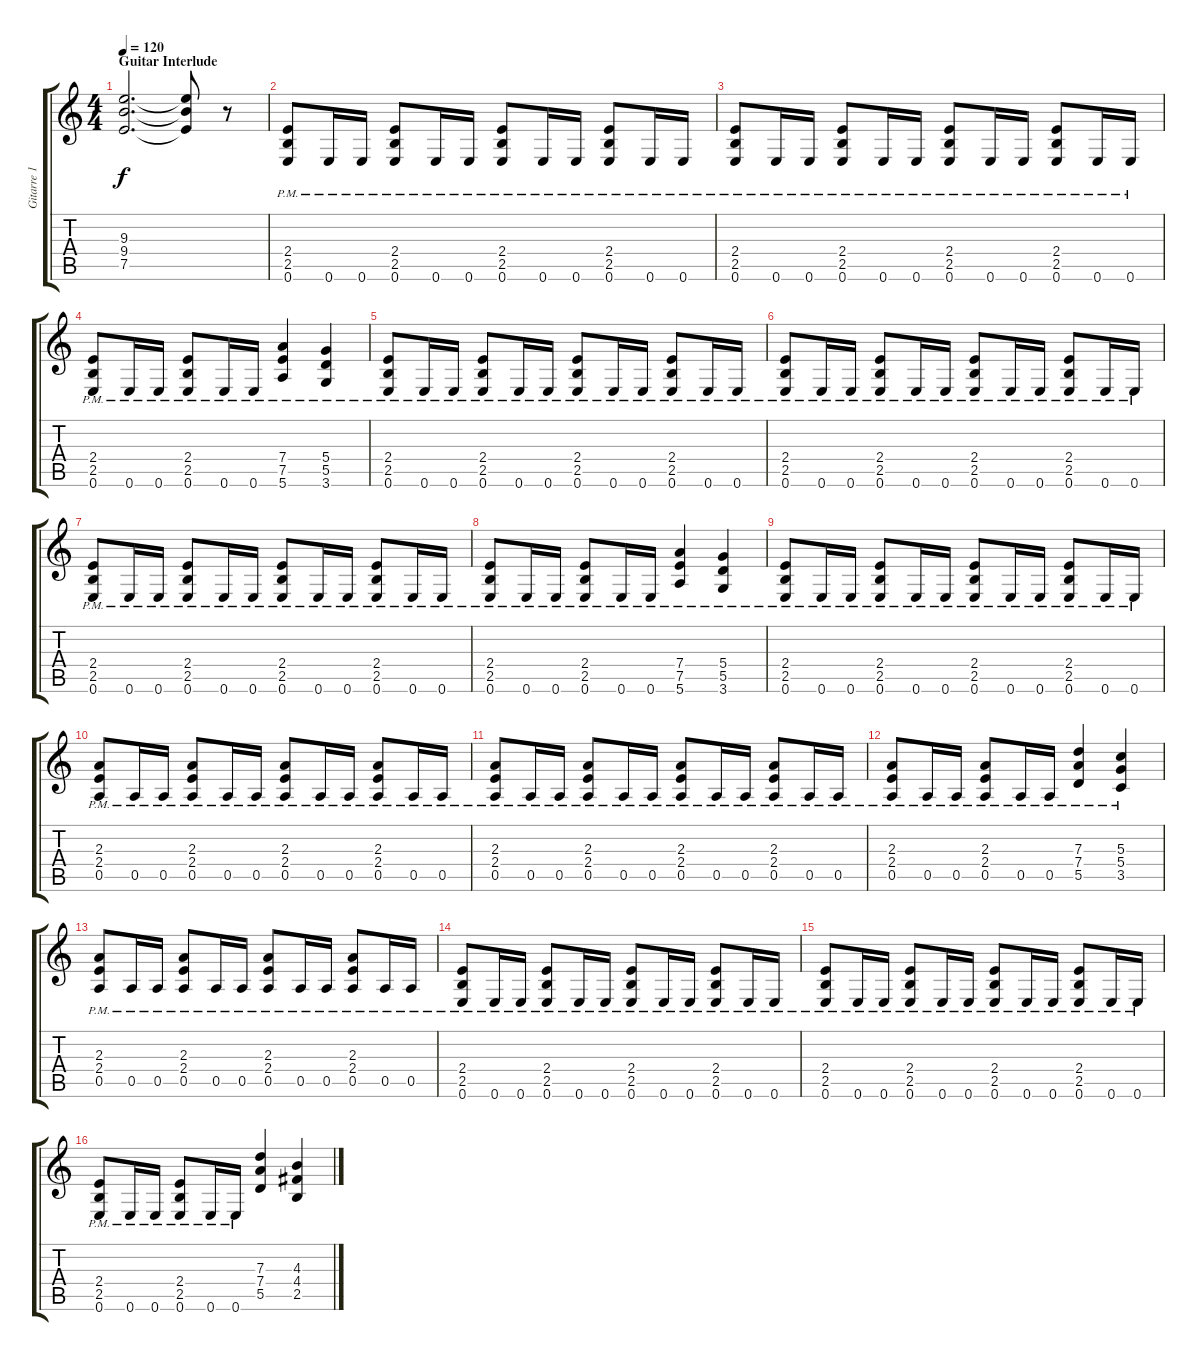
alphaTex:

\track ("Gitarre 1" "Gitarre 1") {instrument overdrivenguitar}
\staff {score tabs}
\tuning (E4 B3 G3 D3 A2 E2) {hide}
\ts (4 4)
\section ("" "Guitar Interlude")
\tempo 120
\clef g2
\ks c
(9.3{t} 9.4{t} 7.5{t}).2{d dy f} (9.3{t} 9.4{t} 7.5{t}).8 r.8 |
(2.4{pm} 2.5{pm} 0.6{pm}).8{balance 13} 0.6{pm}.16 0.6{pm}.16 (2.4{pm} 2.5{pm} 0.6{pm}).8 0.6{pm}.16 0.6{pm}.16 (2.4{pm} 2.5{pm} 0.6{pm}).8 0.6{pm}.16 0.6{pm}.16 (2.4{pm} 2.5{pm} 0.6{pm}).8 0.6{pm}.16 0.6{pm}.16 |
(2.4{pm} 2.5{pm} 0.6{pm}).8 0.6{pm}.16 0.6{pm}.16 (2.4{pm} 2.5{pm} 0.6{pm}).8 0.6{pm}.16 0.6{pm}.16 (2.4{pm} 2.5{pm} 0.6{pm}).8 0.6{pm}.16 0.6{pm}.16 (2.4{pm} 2.5{pm} 0.6{pm}).8 0.6{pm}.16 0.6{pm}.16 |
(2.4{pm} 2.5{pm} 0.6{pm}).8 0.6{pm}.16 0.6{pm}.16 (2.4{pm} 2.5{pm} 0.6{pm}).8 0.6{pm}.16 0.6{pm}.16 (7.4{pm} 7.5{pm} 5.6{pm}).4 (5.4{pm} 5.5{pm} 3.6{pm}).4 |
(2.4{pm} 2.5{pm} 0.6{pm}).8 0.6{pm}.16 0.6{pm}.16 (2.4{pm} 2.5{pm} 0.6{pm}).8 0.6{pm}.16 0.6{pm}.16 (2.4{pm} 2.5{pm} 0.6{pm}).8 0.6{pm}.16 0.6{pm}.16 (2.4{pm} 2.5{pm} 0.6{pm}).8 0.6{pm}.16 0.6{pm}.16 |
(2.4{pm} 2.5{pm} 0.6{pm}).8 0.6{pm}.16 0.6{pm}.16 (2.4{pm} 2.5{pm} 0.6{pm}).8 0.6{pm}.16 0.6{pm}.16 (2.4{pm} 2.5{pm} 0.6{pm}).8 0.6{pm}.16 0.6{pm}.16 (2.4{pm} 2.5{pm} 0.6{pm}).8 0.6{pm}.16 0.6{pm}.16 |
(2.4{pm} 2.5{pm} 0.6{pm}).8 0.6{pm}.16 0.6{pm}.16 (2.4{pm} 2.5{pm} 0.6{pm}).8 0.6{pm}.16 0.6{pm}.16 (2.4{pm} 2.5{pm} 0.6{pm}).8 0.6{pm}.16 0.6{pm}.16 (2.4{pm} 2.5{pm} 0.6{pm}).8 0.6{pm}.16 0.6{pm}.16 |
(2.4{pm} 2.5{pm} 0.6{pm}).8 0.6{pm}.16 0.6{pm}.16 (2.4{pm} 2.5{pm} 0.6{pm}).8 0.6{pm}.16 0.6{pm}.16 (7.4{pm} 7.5{pm} 5.6{pm}).4 (5.4{pm} 5.5{pm} 3.6{pm}).4 |
(2.4{pm} 2.5{pm} 0.6{pm}).8 0.6{pm}.16 0.6{pm}.16 (2.4{pm} 2.5{pm} 0.6{pm}).8 0.6{pm}.16 0.6{pm}.16 (2.4{pm} 2.5{pm} 0.6{pm}).8 0.6{pm}.16 0.6{pm}.16 (2.4{pm} 2.5{pm} 0.6{pm}).8 0.6{pm}.16 0.6{pm}.16 |
(2.3{pm} 2.4{pm} 0.5{pm}).8 0.5{pm}.16 0.5{pm}.16 (2.3{pm} 2.4{pm} 0.5{pm}).8 0.5{pm}.16 0.5{pm}.16 (2.3{pm} 2.4{pm} 0.5{pm}).8 0.5{pm}.16 0.5{pm}.16 (2.3{pm} 2.4{pm} 0.5{pm}).8 0.5{pm}.16 0.5{pm}.16 |
(2.3{pm} 2.4{pm} 0.5{pm}).8 0.5{pm}.16 0.5{pm}.16 (2.3{pm} 2.4{pm} 0.5{pm}).8 0.5{pm}.16 0.5{pm}.16 (2.3{pm} 2.4{pm} 0.5{pm}).8 0.5{pm}.16 0.5{pm}.16 (2.3{pm} 2.4{pm} 0.5{pm}).8 0.5{pm}.16 0.5{pm}.16 |
(2.3{pm} 2.4{pm} 0.5{pm}).8 0.5{pm}.16 0.5{pm}.16 (2.3{pm} 2.4{pm} 0.5{pm}).8 0.5{pm}.16 0.5{pm}.16 (7.3{pm} 7.4{pm} 5.5{pm}).4 (5.3{pm} 5.4{pm} 3.5{pm}).4 |
(2.3{pm} 2.4{pm} 0.5{pm}).8 0.5{pm}.16 0.5{pm}.16 (2.3{pm} 2.4{pm} 0.5{pm}).8 0.5{pm}.16 0.5{pm}.16 (2.3{pm} 2.4{pm} 0.5{pm}).8 0.5{pm}.16 0.5{pm}.16 (2.3{pm} 2.4{pm} 0.5{pm}).8 0.5{pm}.16 0.5{pm}.16 |
(2.4{pm} 2.5{pm} 0.6{pm}).8 0.6{pm}.16 0.6{pm}.16 (2.4{pm} 2.5{pm} 0.6{pm}).8 0.6{pm}.16 0.6{pm}.16 (2.4{pm} 2.5{pm} 0.6{pm}).8 0.6{pm}.16 0.6{pm}.16 (2.4{pm} 2.5{pm} 0.6{pm}).8 0.6{pm}.16 0.6{pm}.16 |
(2.4{pm} 2.5{pm} 0.6{pm}).8 0.6{pm}.16 0.6{pm}.16 (2.4{pm} 2.5{pm} 0.6{pm}).8 0.6{pm}.16 0.6{pm}.16 (2.4{pm} 2.5{pm} 0.6{pm}).8 0.6{pm}.16 0.6{pm}.16 (2.4{pm} 2.5{pm} 0.6{pm}).8 0.6{pm}.16 0.6{pm}.16 |
(2.4{pm} 2.5{pm} 0.6{pm}).8 0.6{pm}.16 0.6{pm}.16 (2.4{pm} 2.5{pm} 0.6{pm}).8 0.6{pm}.16 0.6{pm}.16 (7.3 7.4 5.5).4 (4.3 4.4 2.5).4
